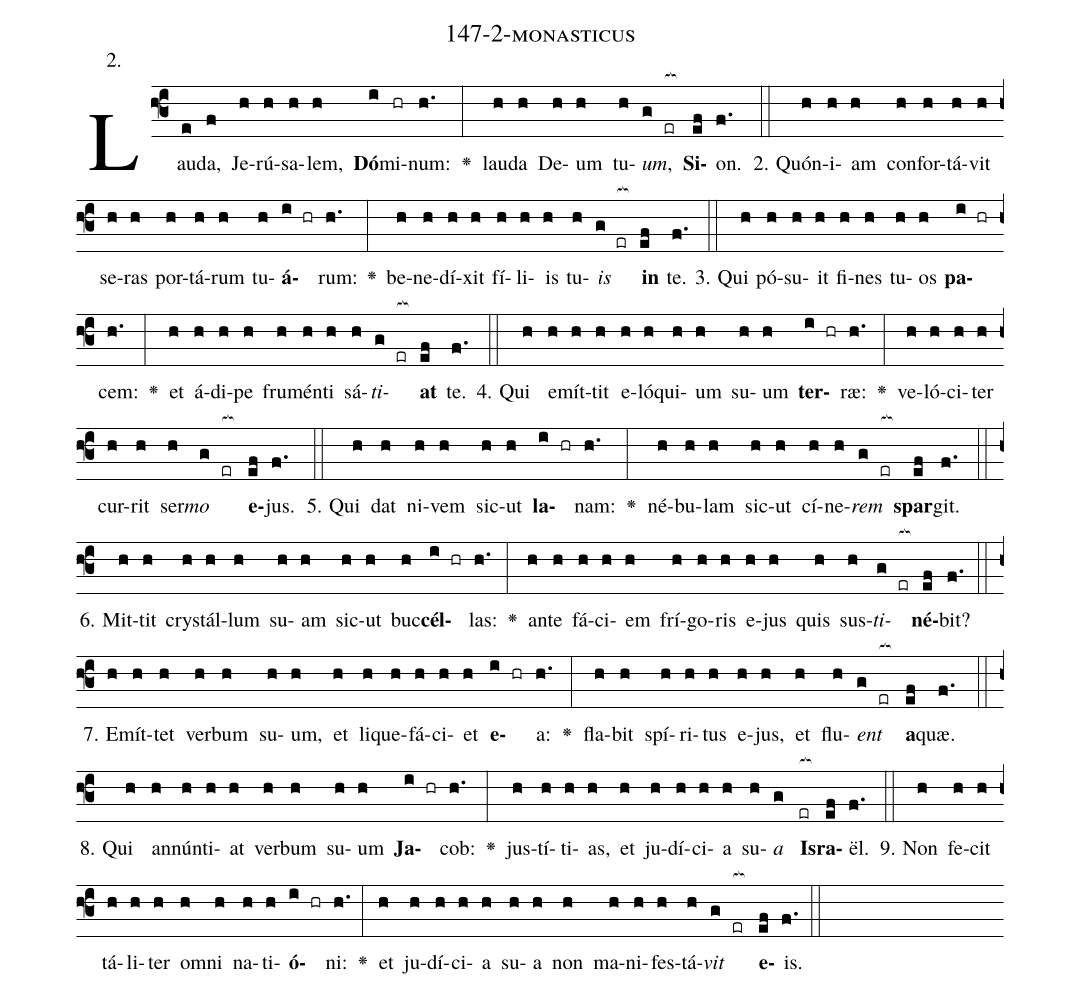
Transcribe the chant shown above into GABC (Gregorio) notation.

name: 147-2-monasticus;
annotation: 2.;
%%
(f3)Lau(e)da,(f) Je(h)rú(h)sa(h)lem,(h) <b>Dó</b>(i)mi(hr)num:(h.) <v>\greheightstar</v>(:) lau(h)da(h) De(h)um(h) tu(h)<i>um</i>,(g er[ocb:1{]) <b>Si</b>(ef[ocb:0}])on.(f.) (::)
2. Quón(h)i(h)am(h) con(h)for(h)tá(h)vit(h) se(h)ras(h) por(h)tá(h)rum(h) tu(h)<b>á</b>(i hr)rum:(h.) <v>\greheightstar</v>(:) be(h)ne(h)dí(h)xit(h) fí(h)li(h)is(h) tu(h)<i>is</i>(g er[ocb:1{]) <b>in</b>(ef[ocb:0}]) te.(f.) (::)
3. Qui(h) pó(h)su(h)it(h) fi(h)nes(h) tu(h)os(h) <b>pa</b>(i hr)cem:(h.) <v>\greheightstar</v>(:) et(h) á(h)di(h)pe(h) fru(h)mén(h)ti(h) sá(h)<i>ti</i>(g er[ocb:1{])<b>at</b>(ef[ocb:0}]) te.(f.) (::)
4. Qui(h) e(h)mít(h)tit(h) e(h)ló(h)qui(h)um(h) su(h)um(h) <b>ter</b>(i hr)ræ:(h.) <v>\greheightstar</v>(:) ve(h)ló(h)ci(h)ter(h) cur(h)rit(h) ser(h)<i>mo</i>(g er[ocb:1{]) <b>e</b>(ef[ocb:0}])jus.(f.) (::)
5. Qui(h) dat(h) ni(h)vem(h) sic(h)ut(h) <b>la</b>(i hr)nam:(h.) <v>\greheightstar</v>(:) né(h)bu(h)lam(h) sic(h)ut(h) cí(h)ne(h)<i>rem</i>(g er[ocb:1{]) <b>spar</b>(ef[ocb:0}])git.(f.) (::)
6. Mit(h)tit(h) crys(h)tál(h)lum(h) su(h)am(h) sic(h)ut(h) buc(h)<b>cél</b>(i hr)las:(h.) <v>\greheightstar</v>(:) an(h)te(h) fá(h)ci(h)em(h) frí(h)go(h)ris(h) e(h)jus(h) quis(h) sus(h)<i>ti</i>(g er[ocb:1{])<b>né</b>(ef[ocb:0}])bit?(f.) (::)
7. E(h)mít(h)tet(h) ver(h)bum(h) su(h)um,(h) et(h) li(h)que(h)fá(h)ci(h)et(h) <b>e</b>(i hr)a:(h.) <v>\greheightstar</v>(:) fla(h)bit(h) spí(h)ri(h)tus(h) e(h)jus,(h) et(h) flu(h)<i>ent</i>(g er[ocb:1{]) <b>a</b>(ef[ocb:0}])quæ.(f.) (::)
8. Qui(h) an(h)nún(h)ti(h)at(h) ver(h)bum(h) su(h)um(h) <b>Ja</b>(i hr)cob:(h.) <v>\greheightstar</v>(:) jus(h)tí(h)ti(h)as,(h) et(h) ju(h)dí(h)ci(h)a(h) su(h)<i>a</i>(g) <b>Is</b>(er[ocb:1{])<b>ra</b>(ef[ocb:0}])ël.(f.) (::)
9. Non(h) fe(h)cit(h) tá(h)li(h)ter(h) om(h)ni(h) na(h)ti(h)<b>ó</b>(i hr)ni:(h.) <v>\greheightstar</v>(:) et(h) ju(h)dí(h)ci(h)a(h) su(h)a(h) non(h) ma(h)ni(h)fes(h)tá(h)<i>vit</i>(g er[ocb:1{]) <b>e</b>(ef[ocb:0}])is.(f.) (::)
